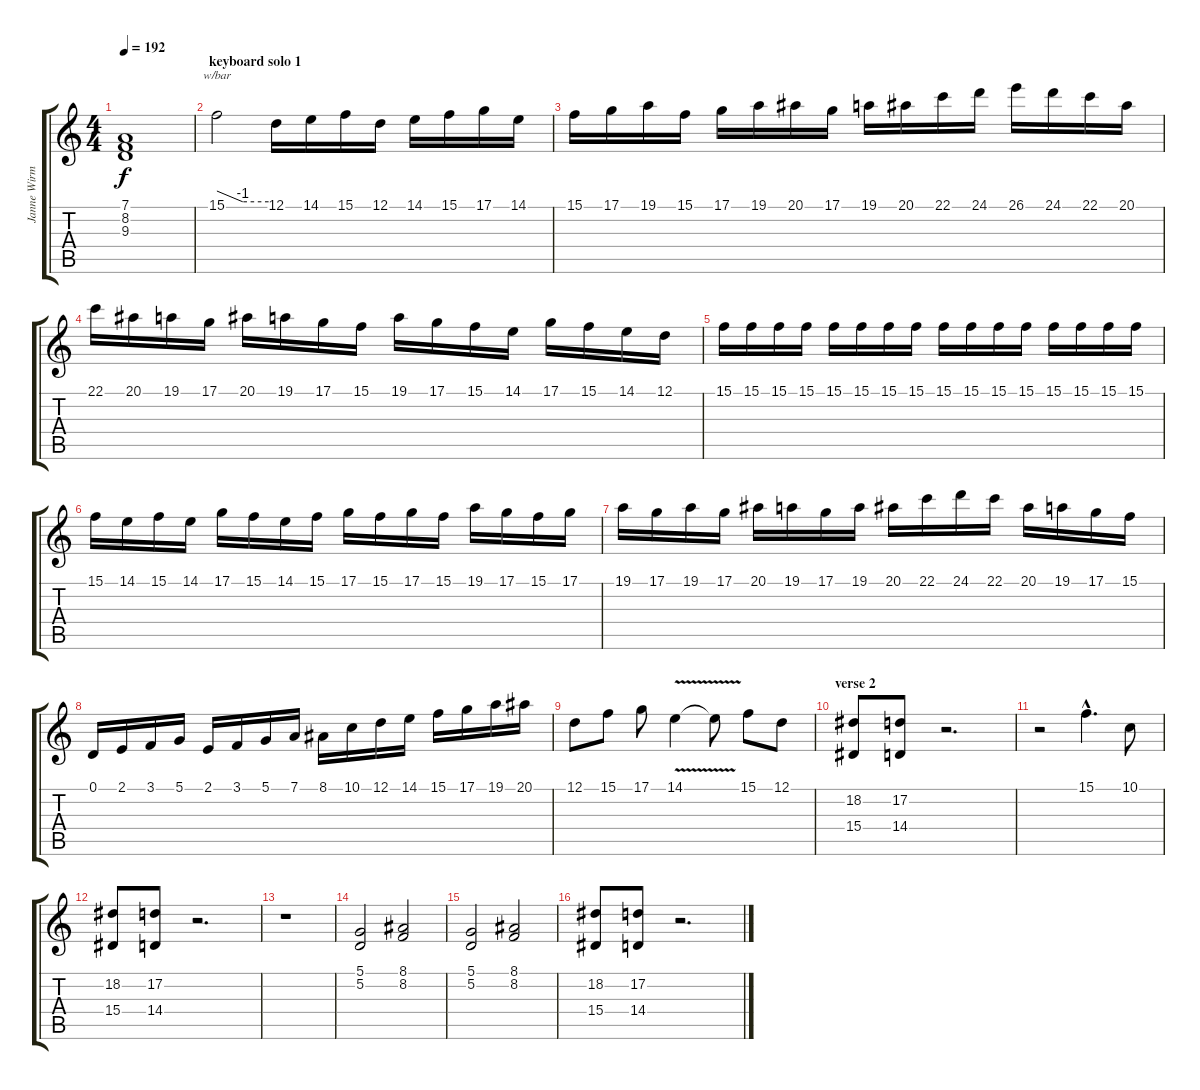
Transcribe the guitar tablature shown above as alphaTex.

\track ("Janne Wirman" "Janne Wirm") {instrument lead1square}
\staff {score tabs}
\tuning (D4 A3 F3 C3 G2 D2) {hide}
\ts (4 4)
\tempo 192
\clef g2
\ks c
(7.1{t} 8.2{t} 9.3{t}).1{dy f instrument stringensemble1} |
\section ("" "keyboard solo 1")
15.1.2{tbe (custom default 0 0 30 -4 60 -4) volume 16 instrument lead1square} 12.1.16 14.1.16 15.1.16 12.1.16 14.1.16 15.1.16 17.1.16 14.1.16 |
15.1.16 17.1.16 19.1.16 15.1.16 17.1.16 19.1.16 20.1.16 17.1.16 19.1.16 20.1.16 22.1.16 24.1.16 26.1.16 24.1.16 22.1.16 20.1.16 |
22.1.16 20.1.16 19.1.16 17.1.16 20.1.16 19.1.16 17.1.16 15.1.16 19.1.16 17.1.16 15.1.16 14.1.16 17.1.16 15.1.16 14.1.16 12.1.16 |
15.1.16 15.1.16 15.1.16 15.1.16 15.1.16 15.1.16 15.1.16 15.1.16 15.1.16 15.1.16 15.1.16 15.1.16 15.1.16 15.1.16 15.1.16 15.1.16 |
15.1.16 14.1.16 15.1.16 14.1.16 17.1.16 15.1.16 14.1.16 15.1.16 17.1.16 15.1.16 17.1.16 15.1.16 19.1.16 17.1.16 15.1.16 17.1.16 |
19.1.16 17.1.16 19.1.16 17.1.16 20.1.16 19.1.16 17.1.16 19.1.16 20.1.16 22.1.16 24.1.16 22.1.16 20.1.16 19.1.16 17.1.16 15.1.16 |
0.1.16 2.1.16 3.1.16 5.1.16 2.1.16 3.1.16 5.1.16 7.1.16 8.1.16 10.1.16 12.1.16 14.1.16 15.1.16 17.1.16 19.1.16 20.1.16 |
12.1.8{volume 16 instrument lead1square} 15.1.8 17.1.8 14.1{v}.4 14.1{t}.8 15.1.8 12.1.8 |
\section ("" "verse 2")
(18.2 15.4).8{volume 13 instrument stringensemble1} (17.2 14.4).8 r.2{d} |
r.2 15.1{hac}.4{d instrument stringensemble1} 10.1.8 |
(18.2 15.4).8{instrument stringensemble1} (17.2 14.4).8 r.2{d} |
r.1 |
(5.1 5.2).2{instrument stringensemble1} (8.1 8.2).2 |
(5.1 5.2).2 (8.1 8.2).2 |
(18.2 15.4).8{instrument stringensemble1} (17.2 14.4).8 r.2{d}
